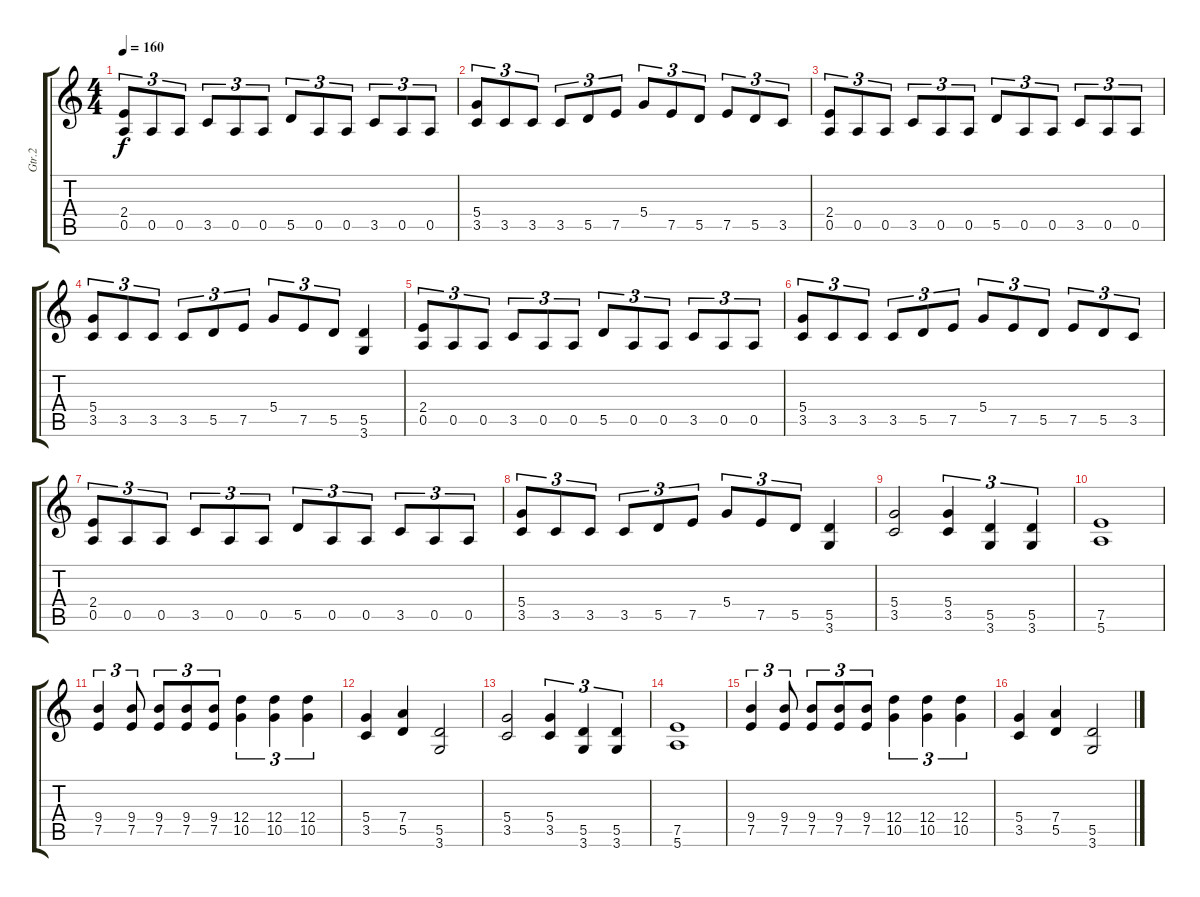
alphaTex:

\track ("Gtr.2" "Gtr.2") {instrument distortionguitar}
\staff {score tabs}
\tuning (E4 B3 G3 D3 A2 E2) {hide}
\ts (4 4)
\tempo 160
\clef g2
\ks c
(2.4 0.5).8{tu (3 2) dy f} 0.5.8{tu (3 2)} 0.5.8{tu (3 2)} 3.5.8{tu (3 2)} 0.5.8{tu (3 2)} 0.5.8{tu (3 2)} 5.5.8{tu (3 2)} 0.5.8{tu (3 2)} 0.5.8{tu (3 2)} 3.5.8{tu (3 2)} 0.5.8{tu (3 2)} 0.5.8{tu (3 2)} |
(5.4 3.5).8{tu (3 2)} 3.5.8{tu (3 2)} 3.5.8{tu (3 2)} 3.5.8{tu (3 2)} 5.5.8{tu (3 2)} 7.5.8{tu (3 2)} 5.4.8{tu (3 2)} 7.5.8{tu (3 2)} 5.5.8{tu (3 2)} 7.5.8{tu (3 2)} 5.5.8{tu (3 2)} 3.5.8{tu (3 2)} |
(2.4 0.5).8{tu (3 2)} 0.5.8{tu (3 2)} 0.5.8{tu (3 2)} 3.5.8{tu (3 2)} 0.5.8{tu (3 2)} 0.5.8{tu (3 2)} 5.5.8{tu (3 2)} 0.5.8{tu (3 2)} 0.5.8{tu (3 2)} 3.5.8{tu (3 2)} 0.5.8{tu (3 2)} 0.5.8{tu (3 2)} |
(5.4 3.5).8{tu (3 2)} 3.5.8{tu (3 2)} 3.5.8{tu (3 2)} 3.5.8{tu (3 2)} 5.5.8{tu (3 2)} 7.5.8{tu (3 2)} 5.4.8{tu (3 2)} 7.5.8{tu (3 2)} 5.5.8{tu (3 2)} (5.5 3.6).4 |
(2.4 0.5).8{tu (3 2)} 0.5.8{tu (3 2)} 0.5.8{tu (3 2)} 3.5.8{tu (3 2)} 0.5.8{tu (3 2)} 0.5.8{tu (3 2)} 5.5.8{tu (3 2)} 0.5.8{tu (3 2)} 0.5.8{tu (3 2)} 3.5.8{tu (3 2)} 0.5.8{tu (3 2)} 0.5.8{tu (3 2)} |
(5.4 3.5).8{tu (3 2)} 3.5.8{tu (3 2)} 3.5.8{tu (3 2)} 3.5.8{tu (3 2)} 5.5.8{tu (3 2)} 7.5.8{tu (3 2)} 5.4.8{tu (3 2)} 7.5.8{tu (3 2)} 5.5.8{tu (3 2)} 7.5.8{tu (3 2)} 5.5.8{tu (3 2)} 3.5.8{tu (3 2)} |
(2.4 0.5).8{tu (3 2)} 0.5.8{tu (3 2)} 0.5.8{tu (3 2)} 3.5.8{tu (3 2)} 0.5.8{tu (3 2)} 0.5.8{tu (3 2)} 5.5.8{tu (3 2)} 0.5.8{tu (3 2)} 0.5.8{tu (3 2)} 3.5.8{tu (3 2)} 0.5.8{tu (3 2)} 0.5.8{tu (3 2)} |
(5.4 3.5).8{tu (3 2)} 3.5.8{tu (3 2)} 3.5.8{tu (3 2)} 3.5.8{tu (3 2)} 5.5.8{tu (3 2)} 7.5.8{tu (3 2)} 5.4.8{tu (3 2)} 7.5.8{tu (3 2)} 5.5.8{tu (3 2)} (5.5 3.6).4 |
(5.4 3.5).2 (5.4 3.5).4{tu (3 2)} (5.5 3.6).4{tu (3 2)} (5.5 3.6).4{tu (3 2)} |
(7.5 5.6).1 |
(9.4 7.5).4{tu (3 2)} (9.4 7.5).8{tu (3 2)} (9.4 7.5).8{tu (3 2)} (9.4 7.5).8{tu (3 2)} (9.4 7.5).8{tu (3 2)} (12.4 10.5).4{tu (3 2)} (12.4 10.5).4{tu (3 2)} (12.4 10.5).4{tu (3 2)} |
(5.4 3.5).4 (7.4 5.5).4 (5.5 3.6).2 |
(5.4 3.5).2 (5.4 3.5).4{tu (3 2)} (5.5 3.6).4{tu (3 2)} (5.5 3.6).4{tu (3 2)} |
(7.5 5.6).1 |
(9.4 7.5).4{tu (3 2)} (9.4 7.5).8{tu (3 2)} (9.4 7.5).8{tu (3 2)} (9.4 7.5).8{tu (3 2)} (9.4 7.5).8{tu (3 2)} (12.4 10.5).4{tu (3 2)} (12.4 10.5).4{tu (3 2)} (12.4 10.5).4{tu (3 2)} |
(5.4 3.5).4 (7.4 5.5).4 (5.5 3.6).2
